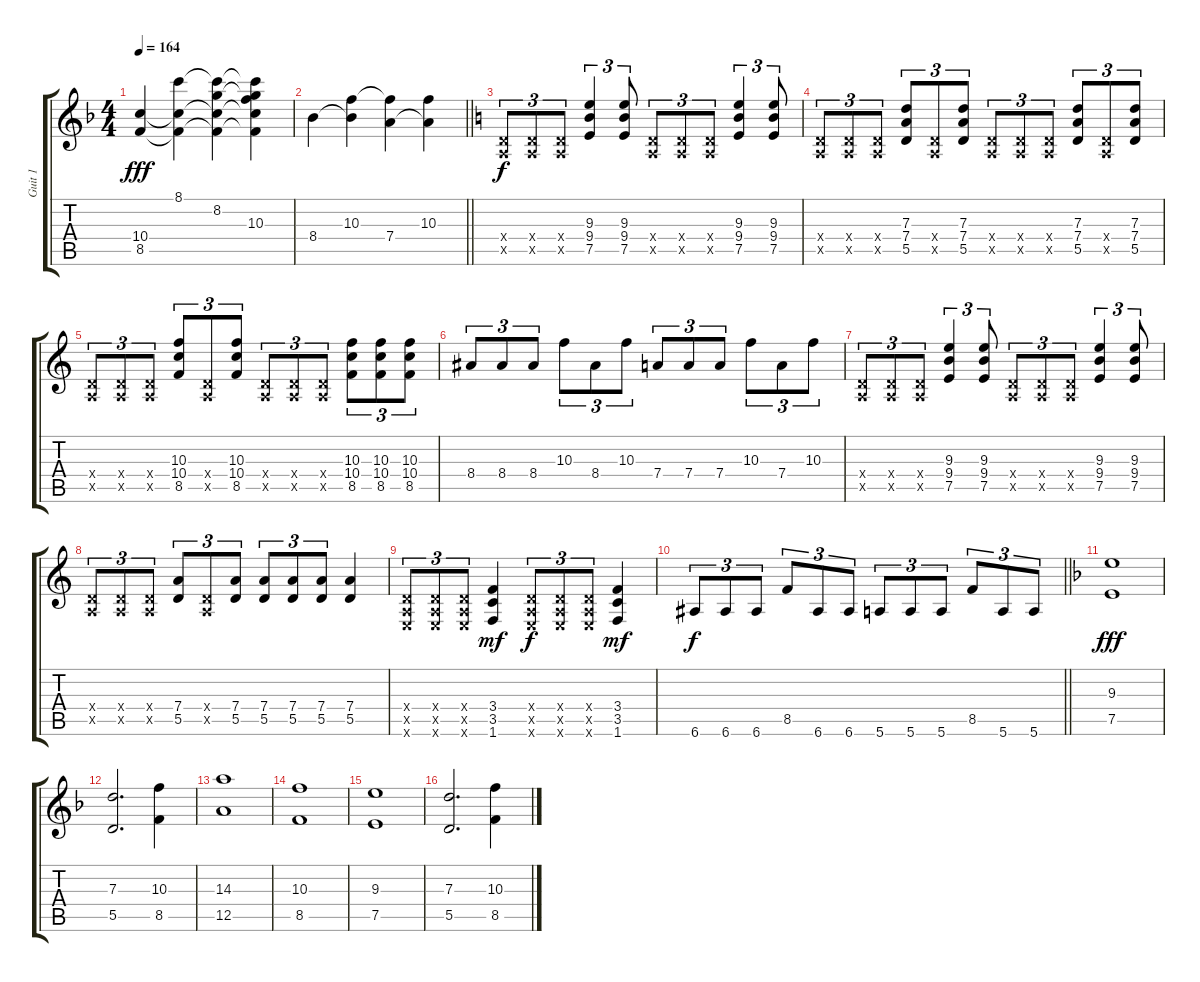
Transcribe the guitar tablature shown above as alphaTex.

\track ("Guit 1" "Guit 1") {mute instrument distortionguitar}
\staff {score tabs}
\tuning (E4 B3 G3 D3 A2 E2) {hide}
\ts (4 4)
\tempo 164
\clef g2
\ks f
(10.4 8.5).4{dy fff} (8.1 10.4{t} 8.5{t}).4 (8.1{t} 8.2 10.4{t} 8.5{t}).4 (8.1{t} 8.2{t} 10.3 10.4{t} 8.5{t}).4 |
\barLineRight lightlight
8.4.4 (10.3 8.4{t}).4 (10.3{t} 7.4).4 (10.3 7.4{t}).4 |
\ks c
(0.4{x} 0.5{x}).8{tu (3 2) dy f} (0.4{x} 0.5{x}).8{tu (3 2)} (0.4{x} 0.5{x}).8{tu (3 2)} (9.3 9.4 7.5).4{tu (3 2)} (9.3 9.4 7.5).8{tu (3 2)} (0.4{x} 0.5{x}).8{tu (3 2)} (0.4{x} 0.5{x}).8{tu (3 2)} (0.4{x} 0.5{x}).8{tu (3 2)} (9.3 9.4 7.5).4{tu (3 2)} (9.3 9.4 7.5).8{tu (3 2)} |
(0.4{x} 0.5{x}).8{tu (3 2)} (0.4{x} 0.5{x}).8{tu (3 2)} (0.4{x} 0.5{x}).8{tu (3 2)} (7.3 7.4 5.5).8{tu (3 2)} (0.4{x} 0.5{x}).8{tu (3 2)} (7.3 7.4 5.5).8{tu (3 2)} (0.4{x} 0.5{x}).8{tu (3 2)} (0.4{x} 0.5{x}).8{tu (3 2)} (0.4{x} 0.5{x}).8{tu (3 2)} (7.3 7.4 5.5).8{tu (3 2)} (0.4{x} 0.5{x}).8{tu (3 2)} (7.3 7.4 5.5).8{tu (3 2)} |
(0.4{x} 0.5{x}).8{tu (3 2)} (0.4{x} 0.5{x}).8{tu (3 2)} (0.4{x} 0.5{x}).8{tu (3 2)} (10.3 10.4 8.5).8{tu (3 2)} (0.4{x} 0.5{x}).8{tu (3 2)} (10.3 10.4 8.5).8{tu (3 2)} (0.4{x} 0.5{x}).8{tu (3 2)} (0.4{x} 0.5{x}).8{tu (3 2)} (0.4{x} 0.5{x}).8{tu (3 2)} (10.3 10.4 8.5).8{tu (3 2)} (10.3 10.4 8.5).8{tu (3 2)} (10.3 10.4 8.5).8{tu (3 2)} |
8.4.8{tu (3 2)} 8.4.8{tu (3 2)} 8.4.8{tu (3 2)} 10.3.8{tu (3 2)} 8.4.8{tu (3 2)} 10.3.8{tu (3 2)} 7.4.8{tu (3 2)} 7.4.8{tu (3 2)} 7.4.8{tu (3 2)} 10.3.8{tu (3 2)} 7.4.8{tu (3 2)} 10.3.8{tu (3 2)} |
(0.4{x} 0.5{x}).8{tu (3 2)} (0.4{x} 0.5{x}).8{tu (3 2)} (0.4{x} 0.5{x}).8{tu (3 2)} (9.3 9.4 7.5).4{tu (3 2)} (9.3 9.4 7.5).8{tu (3 2)} (0.4{x} 0.5{x}).8{tu (3 2)} (0.4{x} 0.5{x}).8{tu (3 2)} (0.4{x} 0.5{x}).8{tu (3 2)} (9.3 9.4 7.5).4{tu (3 2)} (9.3 9.4 7.5).8{tu (3 2)} |
(0.4{x} 0.5{x}).8{tu (3 2)} (0.4{x} 0.5{x}).8{tu (3 2)} (0.4{x} 0.5{x}).8{tu (3 2)} (7.4 5.5).8{tu (3 2)} (0.4{x} 0.5{x}).8{tu (3 2)} (7.4 5.5).8{tu (3 2)} (7.4 5.5).8{tu (3 2)} (7.4 5.5).8{tu (3 2)} (7.4 5.5).8{tu (3 2)} (7.4 5.5).4 |
(0.4{x} 0.5{x} 0.6{x}).8{tu (3 2)} (0.4{x} 0.5{x} 0.6{x}).8{tu (3 2)} (0.4{x} 0.5{x} 0.6{x}).8{tu (3 2)} (3.4 3.5 1.6).4{dy mf} (0.4{x} 0.5{x} 0.6{x}).8{tu (3 2) dy f} (0.4{x} 0.5{x} 0.6{x}).8{tu (3 2)} (0.4{x} 0.5{x} 0.6{x}).8{tu (3 2)} (3.4 3.5 1.6).4{dy mf} |
\barLineRight lightlight
6.6.8{tu (3 2) dy f} 6.6.8{tu (3 2)} 6.6.8{tu (3 2)} 8.5.8{tu (3 2)} 6.6.8{tu (3 2)} 6.6.8{tu (3 2)} 5.6.8{tu (3 2)} 5.6.8{tu (3 2)} 5.6.8{tu (3 2)} 8.5.8{tu (3 2)} 5.6.8{tu (3 2)} 5.6.8{tu (3 2)} |
\ks f
(9.3 7.5).1{dy fff} |
(7.3 5.5).2{d} (10.3 8.5).4 |
(14.3 12.5).1 |
(10.3 8.5).1 |
(9.3 7.5).1 |
(7.3 5.5).2{d} (10.3 8.5).4
